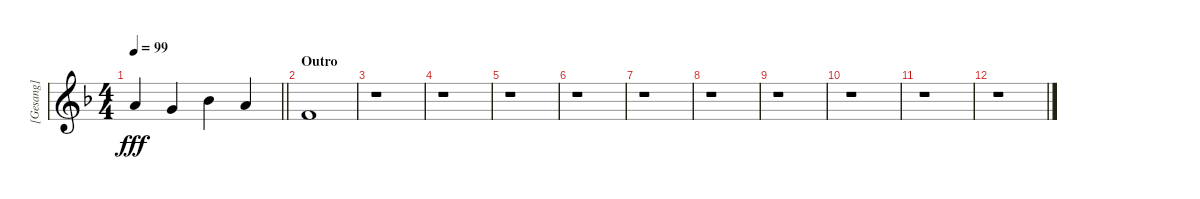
\track ("[Gesang]" "[Gesang]") {instrument tenorsax}
\staff {score}
\tuning (E4 B3 G3 D3 A2 E2) {hide}
\ts (4 4)
\tempo 99
\clef g2
\barLineRight lightlight
\ks dminor
5.1.4{dy fff} 3.1.4 6.1.4 5.1.4 |
\section ("" "Outro")
6.2.1 |
r.1 |
r.1 |
r.1 |
r.1 |
r.1 |
r.1 |
r.1 |
r.1 |
r.1 |
r.1
